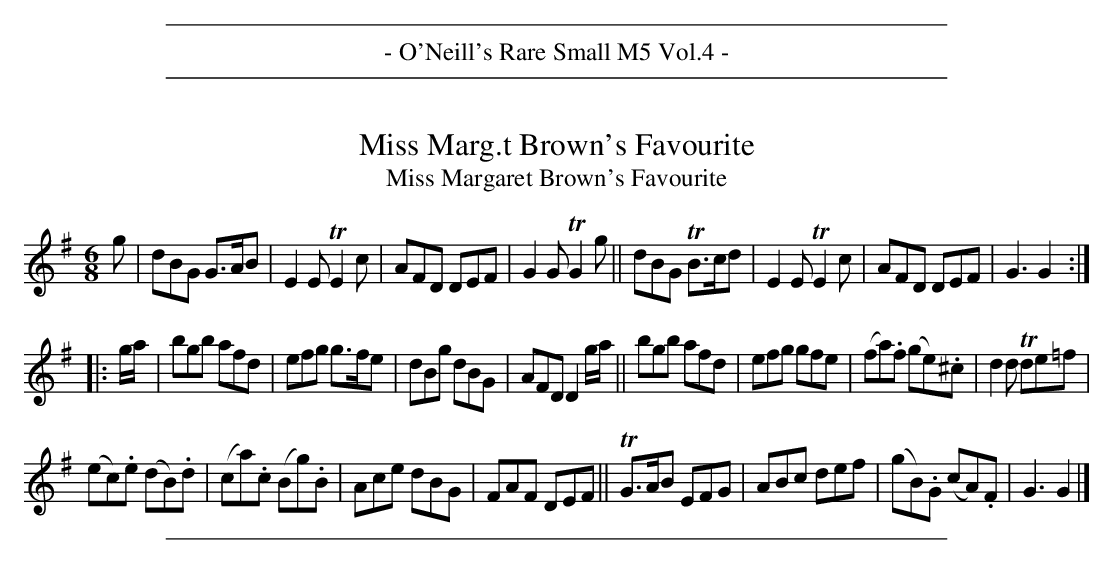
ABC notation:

X:1
T: Miss Marg.t Brown's Favourite
T: Miss Margaret Brown's Favourite
M: 6/8
L: 1/8
K: G
g |\
dBG G>AB | E2E TE2c | AFD DEF | G2G TG2g ||\
dBG TB>cd | E2E TE2c | AFD DEF | G3 G2 ::
g/a/ |\
bgb afd | efg g>fe | dBg dBG | AFD D2 g/a/ ||\
bgb afd | efg gfe | (fa).f (ge).^c | d2d Tde=f |
(ec).e (dB).d | (ca).c (Bg).B | Ace dBG | FAF DEF ||\
TG>AB EFG | ABc def | (gB).G (cA).F | G3 G2 |]
